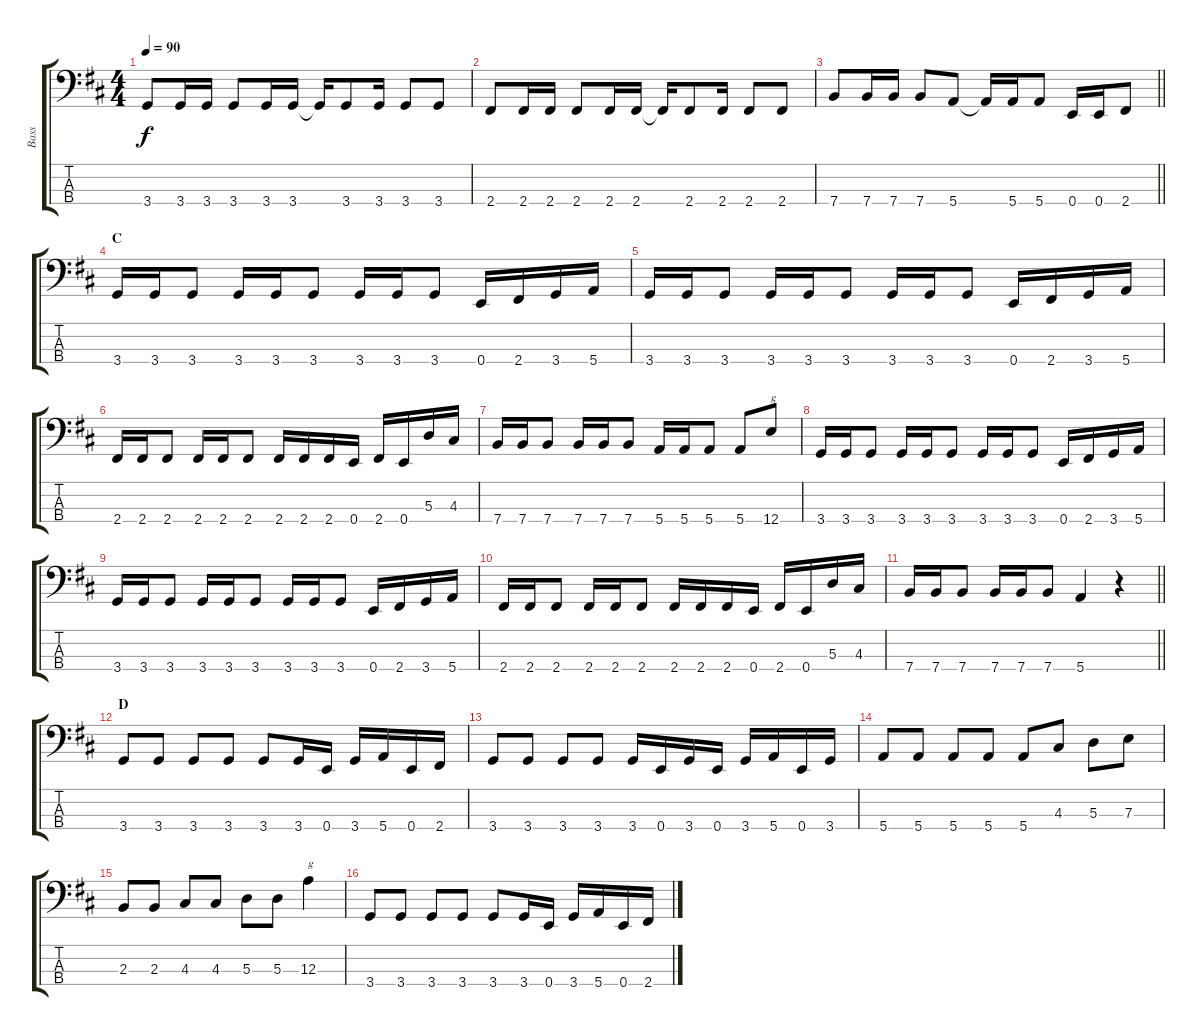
\track ("Bass" "Bass") {instrument electricbasspick}
\staff {score tabs}
\tuning (G2 D2 A1 E1) {hide}
\ts (4 4)
\tempo 90
\clef f4
\ks d
3.4.8{dy f} 3.4.16 3.4.16 3.4.8 3.4.16 3.4.16 3.4{t}.16 3.4.8 3.4.16 3.4.8 3.4.8 |
2.4.8 2.4.16 2.4.16 2.4.8 2.4.16 2.4.16 2.4{t}.16 2.4.8 2.4.16 2.4.8 2.4.8 |
\barLineRight lightlight
7.4.8 7.4.16 7.4.16 7.4.8 5.4.8 5.4{t}.16 5.4.16 5.4.8 0.4.16 0.4.16 2.4.8 |
\section ("" "C")
3.4.16 3.4.16 3.4.8 3.4.16 3.4.16 3.4.8 3.4.16 3.4.16 3.4.8 0.4.16 2.4.16 3.4.16 5.4.16 |
3.4.16 3.4.16 3.4.8 3.4.16 3.4.16 3.4.8 3.4.16 3.4.16 3.4.8 0.4.16 2.4.16 3.4.16 5.4.16 |
2.4.16 2.4.16 2.4.8 2.4.16 2.4.16 2.4.8 2.4.16 2.4.16 2.4.16 0.4.16 2.4.16 0.4.16 5.3.16 4.3.16 |
7.4.16 7.4.16 7.4.8 7.4.16 7.4.16 7.4.8 5.4.16 5.4.16 5.4.8 5.4.8 12.4.8{txt "g"} |
3.4.16 3.4.16 3.4.8 3.4.16 3.4.16 3.4.8 3.4.16 3.4.16 3.4.8 0.4.16 2.4.16 3.4.16 5.4.16 |
3.4.16 3.4.16 3.4.8 3.4.16 3.4.16 3.4.8 3.4.16 3.4.16 3.4.8 0.4.16 2.4.16 3.4.16 5.4.16 |
2.4.16 2.4.16 2.4.8 2.4.16 2.4.16 2.4.8 2.4.16 2.4.16 2.4.16 0.4.16 2.4.16 0.4.16 5.3.16 4.3.16 |
\barLineRight lightlight
7.4.16 7.4.16 7.4.8 7.4.16 7.4.16 7.4.8 5.4.4 r.4 |
\section ("" "D")
3.4.8 3.4.8 3.4.8 3.4.8 3.4.8 3.4.16 0.4.16 3.4.16 5.4.16 0.4.16 2.4.16 |
3.4.8 3.4.8 3.4.8 3.4.8 3.4.16 0.4.16 3.4.16 0.4.16 3.4.16 5.4.16 0.4.16 3.4.16 |
5.4.8 5.4.8 5.4.8 5.4.8 5.4.8 4.3.8 5.3.8 7.3.8 |
2.3.8 2.3.8 4.3.8 4.3.8 5.3.8 5.3.8 12.3.4{txt "g"} |
3.4.8 3.4.8 3.4.8 3.4.8 3.4.8 3.4.16 0.4.16 3.4.16 5.4.16 0.4.16 2.4.16
